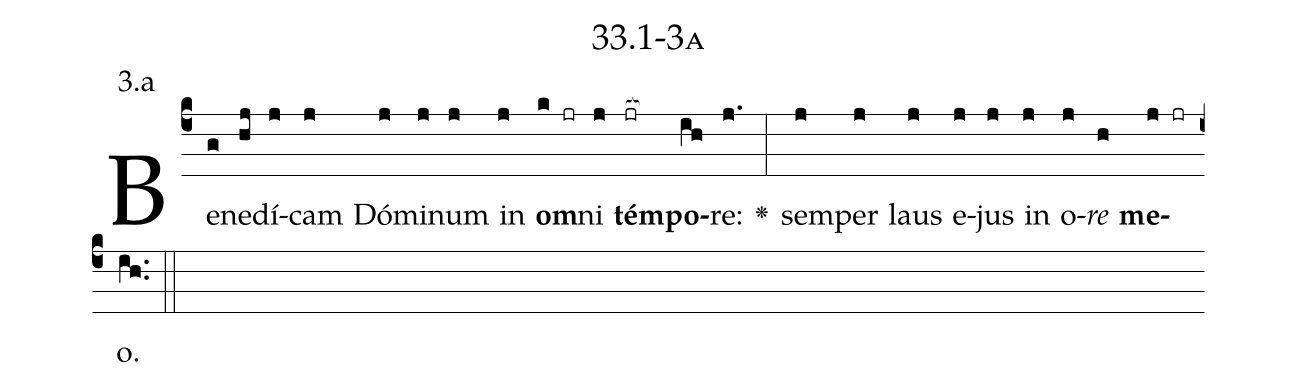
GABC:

name: 33.1-3a;
annotation: 3.a;
%%
(c4)Be(g)ne(hj)dí(j)cam(j) Dó(j)mi(j)num(j) in(j) <b>om</b>(k jr)ni(j) <b>tém</b>(jr[ocb:1{])<b>po</b>(ih[ocb:0}])re:(j.) <v>\greheightstar</v>(:) sem(j)per(j) laus(j) e(j)jus(j) in(j) o(j)<i>re</i>(h) <b>me</b>(j jr)o.(ih..) (::)


%E(j) u(j) o(j) u(h) a(j) e.(ih..) (::)
